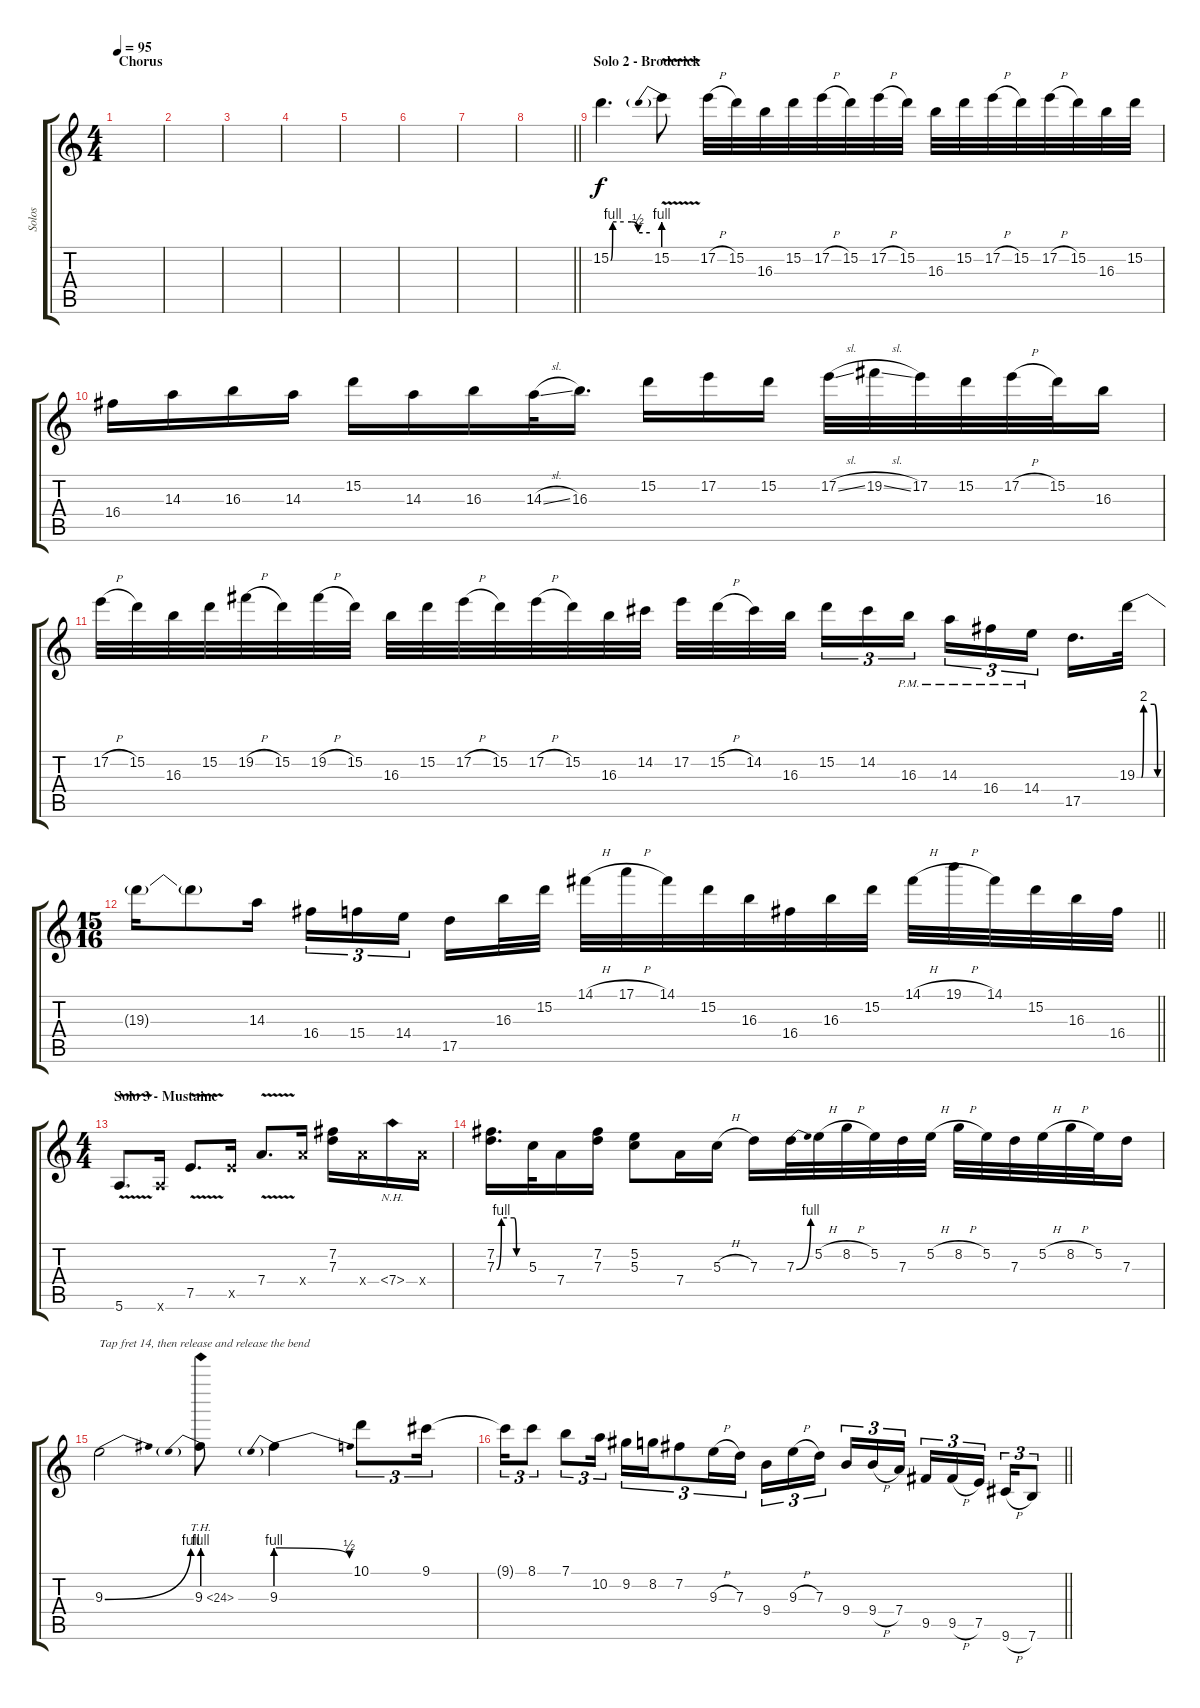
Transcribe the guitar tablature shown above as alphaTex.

\track ("Solos" "Solos") {instrument overdrivenguitar}
\staff {score tabs}
\tuning (E4 B3 G3 D3 A2 E2) {hide}
\ts (4 4)
\section ("" "Chorus")
\tempo 95
\clef g2
\ks c
|
|
|
|
|
|
|
\barLineRight lightlight
|
\section ("" "Solo 2 - Broderick")
15.2{be (custom 0 0 3 4 20 4 32 4 42 2 60 2)}.4{d} 15.2{be (prebend 0 4 60 4) v}.8 17.2{h}.32 15.2.32 16.3.32 15.2.32 17.2{h}.32 15.2.32 17.2{h}.32 15.2.32 16.3.32 15.2.32 17.2{h}.32 15.2.32 17.2{h}.32 15.2.32 16.3.32 15.2.32 |
16.4.16 14.3.16 16.3.16 14.3.16 15.2.16 14.3.16 16.3.16 14.3{sl}.32 16.3.16{d} 15.2.16 17.2.16 15.2.16 17.2{sl}.32 19.2{sl}.32 17.2.32 15.2.32 17.2{h}.32 15.2.32 16.3.16 |
17.2{h}.32 15.2.32 16.3.32 15.2.32 19.2{h}.32 15.2.32 19.2{h}.32 15.2.32 16.3.32 15.2.32 17.2{h}.32 15.2.32 17.2{h}.32 15.2.32 16.3.32 14.2.32 17.2.32 15.2{h}.32 14.2.32 16.3.32{beam splitsecondary} 15.2.16{tu (3 2)} 14.2.16{tu (3 2)} 16.3{pm}.16{tu (3 2)} 14.3{pm}.16{tu (3 2)} 16.4{pm}.16{tu (3 2)} 14.4{pm}.16{tu (3 2) beam splitsecondary} 17.5.16{d} 19.3{be (custom 0 0 12 0 18 8 46 8 55 0 60 0)}.32 |
\ts (15 16)
\barLineRight lightlight
19.3{t}.16 19.3{t}.8 14.3.16{beam splitsecondary} 16.4.16{tu (3 2)} 15.4.16{tu (3 2)} 14.4.16{tu (3 2)} 17.5.16 16.3.32 15.2.32 14.1{h}.32 17.1{h}.32 14.1.32 15.2.32 16.3.32 16.4.32 16.3.32 15.2.32 14.1{h}.32 19.1{h}.32 14.1.32 15.2.32 16.3.32 16.4.32 |
\ts (4 4)
\section ("" "Solo 3 - Mustaine")
5.6{v}.8{d} 5.6{x}.16 7.5{v}.8{d} 7.5{x}.16 7.4{v}.8{d} 7.4{x}.16 (7.2 7.3).16 7.4{x}.16 7.4{nh}.16 7.4{x}.16 |
(7.2 7.3{be (custom 0 0 10 4 37 4 42 0 60 0)}).16{d} 5.3.32 7.4.16 (7.2 7.3).16 (5.2 5.3).8 7.4.16 5.3{h}.16 7.3.16 7.3{be (bend 0 0 60 4)}.32 5.2{h}.32 8.2{h}.32 5.2.32 7.3.32 5.2{h}.32 8.2{h}.32 5.2.32 7.3.32 5.2{h}.32 8.2{h}.32 5.2.32 7.3.16 |
9.3{be (bend 0 0 60 4)}.2{txt "Tap fret 14, then release and release the bend"} 9.3{be (prebend 0 4 60 4) th 15}.8 9.3{be (prebendrelease 0 4 60 2)}.4 10.1.8{tu (3 2)} 9.1.16{tu (3 2)} |
\barLineRight lightlight
9.1{t}.16{tu (3 2)} 8.1.8{tu (3 2)} 7.1.8{tu (3 2)} 10.2.16{tu (3 2)} 9.2.16{tu (3 2)} 8.2.16{tu (3 2)} 7.2.8{tu (3 2)} 9.3{h}.16{tu (3 2)} 7.3.16{tu (3 2)} 9.4.16{tu (3 2)} 9.3{h}.16{tu (3 2)} 7.3.16{tu (3 2) beam splitsecondary} 9.4.16{tu (3 2)} 9.4{h}.16{tu (3 2)} 7.4.16{tu (3 2)} 9.5.16{tu (3 2)} 9.5{h}.16{tu (3 2)} 7.5.16{tu (3 2) beam splitsecondary} 9.6{h}.16{tu (3 2)} 7.6.8{tu (3 2)}
